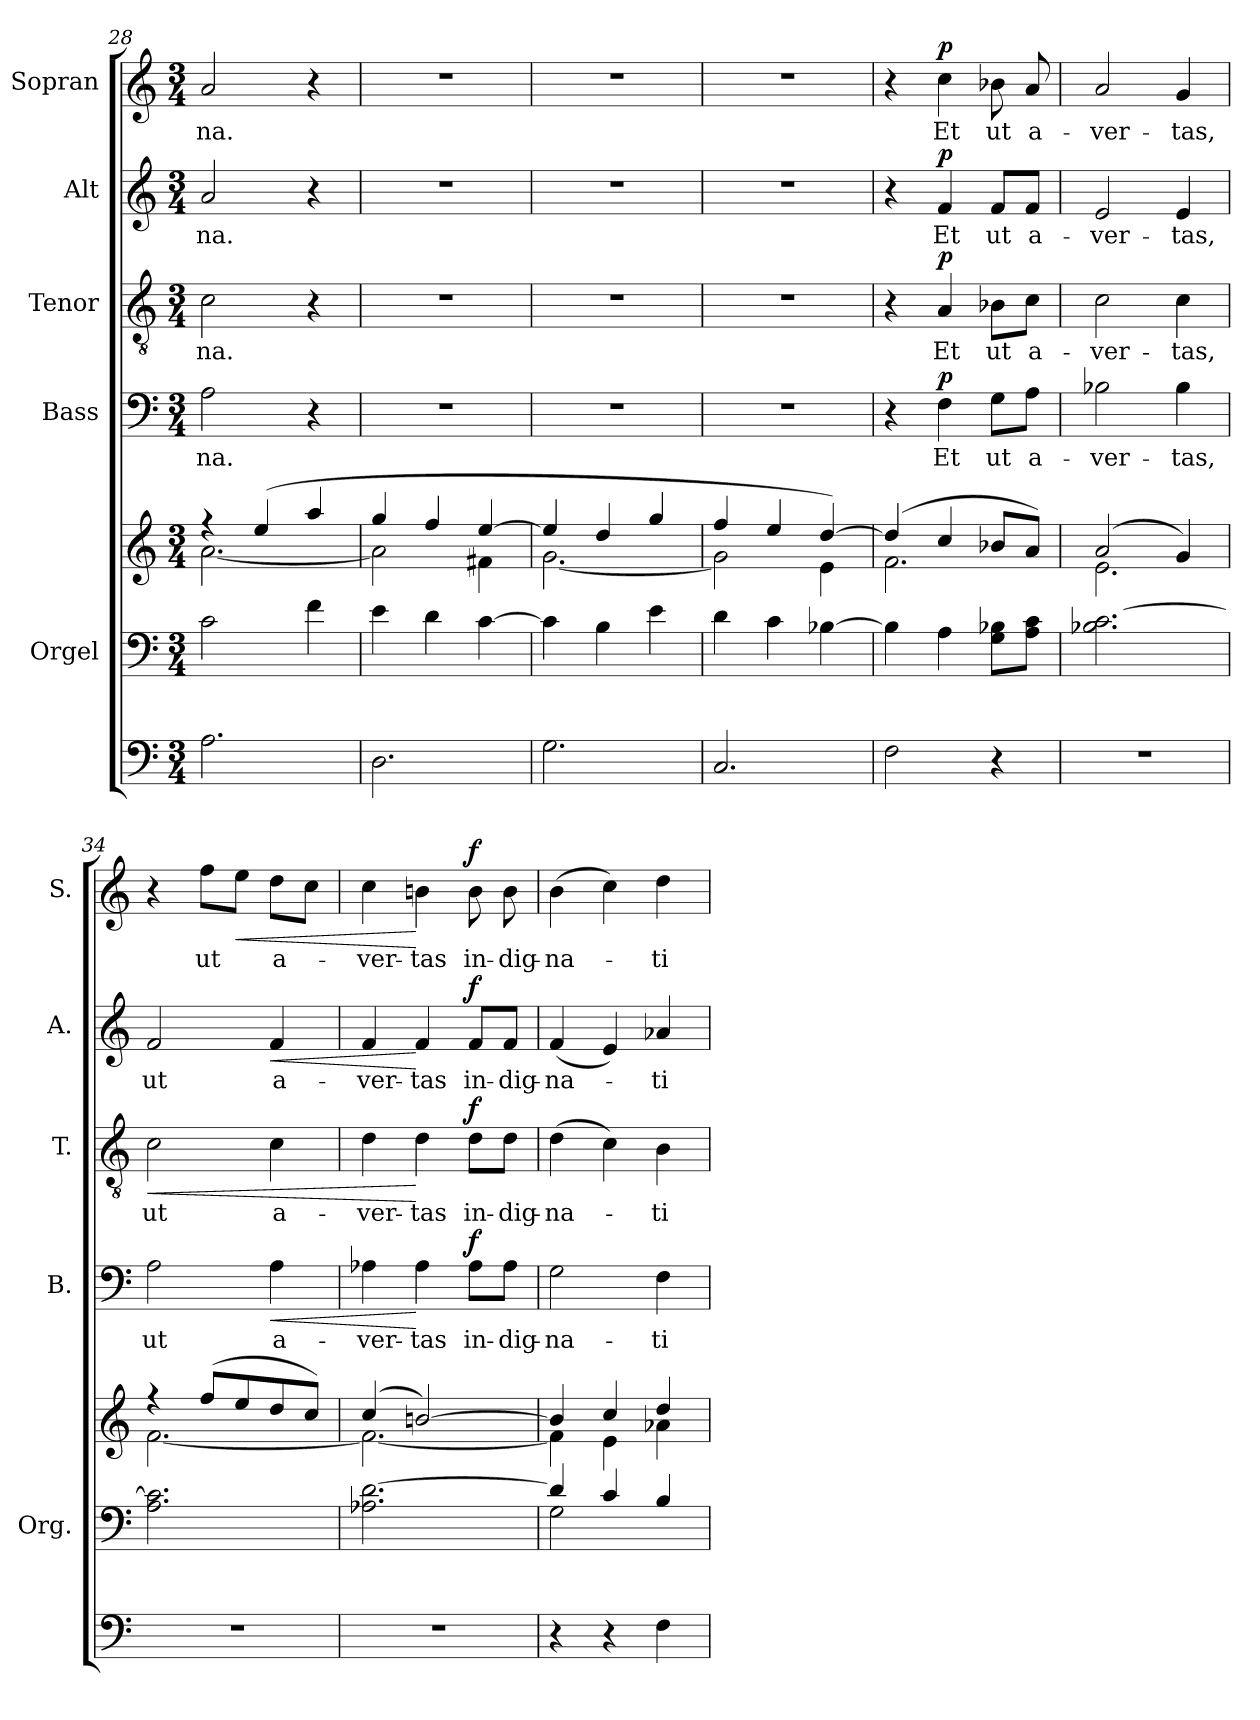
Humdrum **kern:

**kern	**kern	**kern	**kern	**text	**dynam	**kern	**text	**dynam	**kern	**text	**dynam	**kern	**text	**dynam
*part6	*part5	*part5	*part4	*part4	*part4	*part3	*part3	*part3	*part2	*part2	*part2	*part1	*part1	*part1
*staff7	*staff6	*staff5	*staff4	*staff4	*staff4	*staff3	*staff3	*staff3	*staff2	*staff2	*staff2	*staff1	*staff1	*staff1
*	*I"Orgel	*	*I"Bass	*	*	*I"Tenor	*	*	*I"Alt	*	*	*I"Sopran	*	*
*	*I'Org.	*	*I'B.	*	*	*I'T.	*	*	*I'A.	*	*	*I'S.	*	*
!!LO:LB:g=z
*clefF4	*clefF4	*clefG2	*clefF4	*	*	*clefGv2	*	*	*clefG2	*	*	*clefG2	*	*
*k[]	*k[]	*k[]	*k[]	*	*	*k[]	*	*	*k[]	*	*	*k[]	*	*
*C:	*C:	*C:	*C:	*	*	*C:	*	*	*C:	*	*	*C:	*	*
*M3/4	*M3/4	*M3/4	*M3/4	*	*	*M3/4	*	*	*M3/4	*	*	*M3/4	*	*
=28	=28	=28	=28	=28	=28	=28	=28	=28	=28	=28	=28	=28	=28	=28
*	*	*^	*	*	*	*	*	*	*	*	*	*	*	*
!	!	!	!	!	!LO:LY:b	!	!	!LO:LY:b	!	!	!LO:LY:b	!	!	!LO:LY:b	!
2.A\	2c\	4rff	[<2.a\	2A\	-na.	.	2c\	-na.	.	2a/	-na.	.	2a/	-na.	.
.	.	(4ee/	.	.	.	.	.	.	.	.	.	.	.	.	.
.	4f\	4aa/	.	4r	.	.	4r	.	.	4r	.	.	4r	.	.
=29	=29	=29	=29	=29	=29	=29	=29	=29	=29	=29	=29	=29	=29	=29	=29
2.D\	4e\	4gg/	2a\]	2.r	.	.	2.r	.	.	2.r	.	.	2.r	.	.
.	4d\	4ff/	.	.	.	.	.	.	.	.	.	.	.	.	.
.	[4c\	[>4ee/	4f#X\	.	.	.	.	.	.	.	.	.	.	.	.
=30	=30	=30	=30	=30	=30	=30	=30	=30	=30	=30	=30	=30	=30	=30	=30
2.G\	4c\]	4ee/]	[<2.g\	2.r	.	.	2.r	.	.	2.r	.	.	2.r	.	.
.	4B\	4dd/	.	.	.	.	.	.	.	.	.	.	.	.	.
.	4e\	4gg/	.	.	.	.	.	.	.	.	.	.	.	.	.
=31	=31	=31	=31	=31	=31	=31	=31	=31	=31	=31	=31	=31	=31	=31	=31
2.C/	4d\	4ff/	2g\]	2.r	.	.	2.r	.	.	2.r	.	.	2.r	.	.
.	4c\	4ee/	.	.	.	.	.	.	.	.	.	.	.	.	.
.	[4B-X\	[>4dd/)	4e\	.	.	.	.	.	.	.	.	.	.	.	.
=32	=32	=32	=32	=32	=32	=32	=32	=32	=32	=32	=32	=32	=32	=32	=32
2F\	4B-\]	(4dd/]	2.f\	4r	.	.	4r	.	.	4r	.	.	4r	.	.
!	!	!	!	!	!LO:LY:b	!LO:DY:a	!	!LO:LY:b	!LO:DY:a	!	!LO:LY:b	!LO:DY:a	!	!LO:LY:b	!LO:DY:a
.	4A\	4cc/	.	4F\	Et	p	4A/	Et	p	4f/	Et	p	4cc\	Et	p
!	!	!	!	!	!LO:LY:b	!	!	!LO:LY:b	!	!	!LO:LY:b	!	!	!LO:LY:b	!
4r	8G\ 8B-X\L	8b-X/L	.	8G\L	ut	.	8B-X\L	ut	.	8f/L	ut	.	8b-X\	ut	.
!	!	!	!	!	!LO:LY:b	!	!	!LO:LY:b	!	!	!LO:LY:b	!	!	!LO:LY:b	!
.	8A\ 8c\J	8a/J)	.	8A\J	a-	.	8c\J	a-	.	8f/J	a-	.	8a/	a-	.
=33	=33	=33	=33	=33	=33	=33	=33	=33	=33	=33	=33	=33	=33	=33	=33
!	!	!	!	!	!LO:LY:b	!	!	!LO:LY:b	!	!	!LO:LY:b	!	!	!LO:LY:b	!
2.r	2.B-X\ [2.c\	(2a/	2.e\	2B-X\	-ver-	.	2c\	-ver-	.	2e/	-ver-	.	2a/	-ver-	.
!	!	!	!	!	!LO:LY:b	!	!	!LO:LY:b	!	!	!LO:LY:b	!	!	!LO:LY:b	!
.	.	4g/)	.	4B-\	-tas,	.	4c\	-tas,	.	4e/	-tas,	.	4g/	-tas,	.
=34	=34	=34	=34	=34	=34	=34	=34	=34	=34	=34	=34	=34	=34	=34	=34
!	!	!	!	!	!LO:LY:b	!	!	!LO:LY:b	!LO:HP:b	!	!LO:LY:b	!	!	!	!
2.r	2.A\ 2.c\]	4ree	[<2.f\	2A\	ut	.	2c\	ut	<	2f/	ut	.	4r	.	.
!	!	!	!	!	!	!	!	!	!	!	!	!	!	!LO:LY:b	!
.	.	(>8ff/L	.	.	.	.	.	.	.	.	.	.	8ff\L	ut	.
!	!	!	!	!	!	!	!	!	!	!	!	!	!	!	!LO:HP:b
.	.	8ee/	.	.	.	.	.	.	.	.	.	.	8ee\J	.	<
!	!	!	!	!	!LO:LY:b	!LO:HP:b	!	!LO:LY:b	!	!	!LO:LY:b	!LO:HP:b	!	!LO:LY:b	!
.	.	8dd/	.	4A\	a-	<	4c\	a-	.	4f/	a-	<	8dd\L	a-	.
.	.	8cc/J)	.	.	.	.	.	.	.	.	.	.	8cc\J	.	.
=35	=35	=35	=35	=35	=35	=35	=35	=35	=35	=35	=35	=35	=35	=35	=35
!	!	!	!	!	!LO:LY:b	!	!	!LO:LY:b	!	!	!LO:LY:b	!	!	!LO:LY:b	!
2.r	2.A-X\ [2.d\	(4cc/	2.f\_	4A-X\	-ver-	.	4d\	-ver-	.	4f/	-ver-	.	4cc\	-ver-	.
!	!	!	!	!	!LO:LY:b	!	!	!LO:LY:b	!	!	!LO:LY:b	!	!	!LO:LY:b	!
.	.	[>2bn/)	.	4A-\	-tas	[	4d\	-tas	[	4f/	-tas	[	4bn\	-tas	[
!	!	!	!	!	!LO:LY:b	!LO:DY:a	!	!LO:LY:b	!LO:DY:a	!	!LO:LY:b	!LO:DY:a	!	!LO:LY:b	!LO:DY:a
.	.	.	.	8A-\L	in-	f	8d\L	in-	f	8f/L	in-	f	8b\	in-	f
!	!	!	!	!	!LO:LY:b	!	!	!LO:LY:b	!	!	!LO:LY:b	!	!	!LO:LY:b	!
.	.	.	.	8A-\J	-dig-	.	8d\J	-dig-	.	8f/J	-dig-	.	8b\	-dig-	.
!!LO:PB:g=z
=36	=36	=36	=36	=36	=36	=36	=36	=36	=36	=36	=36	=36	=36	=36	=36
*	*^	*	*	*	*	*	*	*	*	*	*	*	*	*	*
!	!	!	!	!	!	!LO:LY:b	!	!	!LO:LY:b	!	!	!LO:LY:b	!	!	!LO:LY:b	!
4r	4d/]	2G\	4b/]	4f\]	2G\	-na-	.	(>4d\	-na-	.	(<4f/	-na-	.	(>4b\	-na-	.
4r	4c/	.	4cc/	4e\	.	.	.	4c\)	.	.	4e/)	.	.	4cc\)	.	.
!	!	!	!	!	!	!LO:LY:b	!	!	!LO:LY:b	!	!	!LO:LY:b	!	!	!LO:LY:b	!
4F\	4B/	4ryy	4dd/	4a-X\	4F\	-ti-	.	4B\	-ti-	.	4a-X/	-ti-	.	4dd\	-ti-	.
*	*v	*v	*	*	*	*	*	*	*	*	*	*	*	*	*	*
*	*	*v	*v	*	*	*	*	*	*	*	*	*	*	*	*
=	=	=	=	=	=	=	=	=	=	=	=	=	=	=
*-	*-	*-	*-	*-	*-	*-	*-	*-	*-	*-	*-	*-	*-	*-
